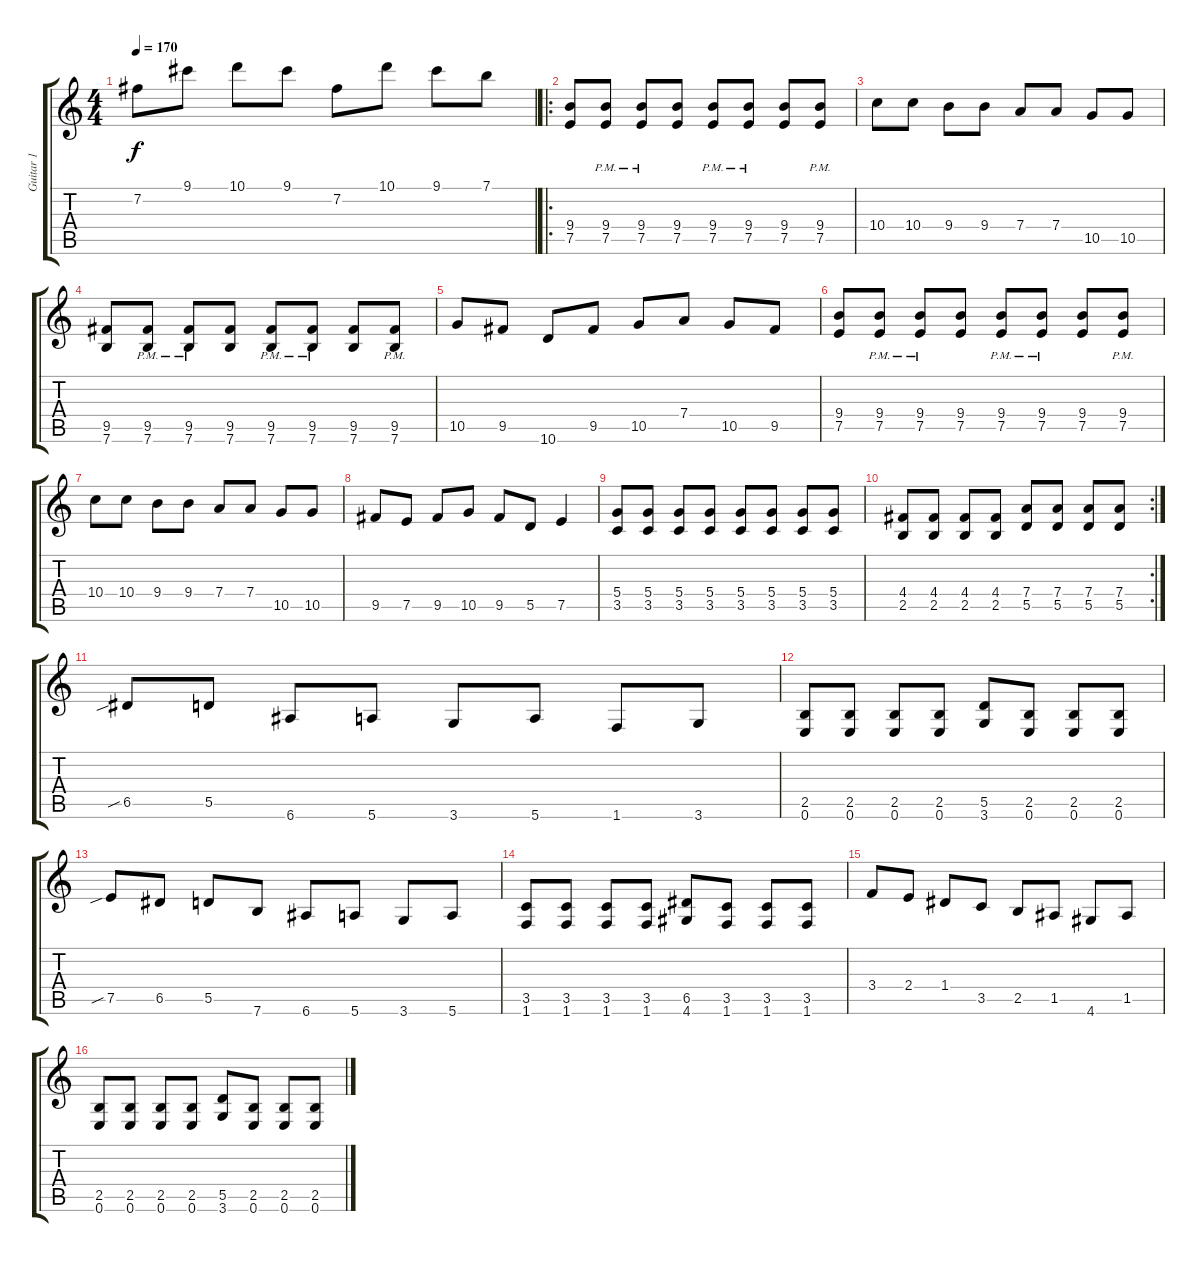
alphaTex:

\track ("Guitar 1" "Guitar 1") {instrument distortionguitar}
\staff {score tabs}
\tuning (E4 B3 G3 D3 A2 E2) {hide}
\ts (4 4)
\tempo 170
\clef g2
\ks c
7.2.8{dy f} 9.1.8 10.1.8 9.1.8 7.2.8 10.1.8 9.1.8 7.1.8 |
\ro
(9.4 7.5).8 (9.4{pm} 7.5{pm}).8 (9.4{pm} 7.5{pm}).8 (9.4 7.5).8 (9.4{pm} 7.5{pm}).8 (9.4{pm} 7.5{pm}).8 (9.4 7.5).8 (9.4{pm} 7.5{pm}).8 |
10.4.8 10.4.8 9.4.8 9.4.8 7.4.8 7.4.8 10.5.8 10.5.8 |
(9.5 7.6).8 (9.5{pm} 7.6{pm}).8 (9.5{pm} 7.6{pm}).8 (9.5 7.6).8 (9.5{pm} 7.6{pm}).8 (9.5{pm} 7.6{pm}).8 (9.5 7.6).8 (9.5{pm} 7.6{pm}).8 |
10.5.8 9.5.8 10.6.8 9.5.8 10.5.8 7.4.8 10.5.8 9.5.8 |
(9.4 7.5).8 (9.4{pm} 7.5{pm}).8 (9.4{pm} 7.5{pm}).8 (9.4 7.5).8 (9.4{pm} 7.5{pm}).8 (9.4{pm} 7.5{pm}).8 (9.4 7.5).8 (9.4{pm} 7.5{pm}).8 |
10.4.8 10.4.8 9.4.8 9.4.8 7.4.8 7.4.8 10.5.8 10.5.8 |
9.5.8 7.5.8 9.5.8 10.5.8 9.5.8 5.5.8 7.5.4 |
(5.4 3.5).8 (5.4 3.5).8 (5.4 3.5).8 (5.4 3.5).8 (5.4 3.5).8 (5.4 3.5).8 (5.4 3.5).8 (5.4 3.5).8 |
\rc 2
(4.4 2.5).8 (4.4 2.5).8 (4.4 2.5).8 (4.4 2.5).8 (7.4 5.5).8 (7.4 5.5).8 (7.4 5.5).8 (7.4 5.5).8 |
6.5{sib}.8 5.5.8 6.6.8 5.6.8 3.6.8 5.6.8 1.6.8 3.6.8 |
(2.5 0.6).8 (2.5 0.6).8 (2.5 0.6).8 (2.5 0.6).8 (5.5 3.6).8 (2.5 0.6).8 (2.5 0.6).8 (2.5 0.6).8 |
7.5{sib}.8 6.5.8 5.5.8 7.6.8 6.6.8 5.6.8 3.6.8 5.6.8 |
(3.5 1.6).8 (3.5 1.6).8 (3.5 1.6).8 (3.5 1.6).8 (6.5 4.6).8 (3.5 1.6).8 (3.5 1.6).8 (3.5 1.6).8 |
3.4.8 2.4.8 1.4.8 3.5.8 2.5.8 1.5.8 4.6.8 1.5.8 |
(2.5 0.6).8 (2.5 0.6).8 (2.5 0.6).8 (2.5 0.6).8 (5.5 3.6).8 (2.5 0.6).8 (2.5 0.6).8 (2.5 0.6).8
